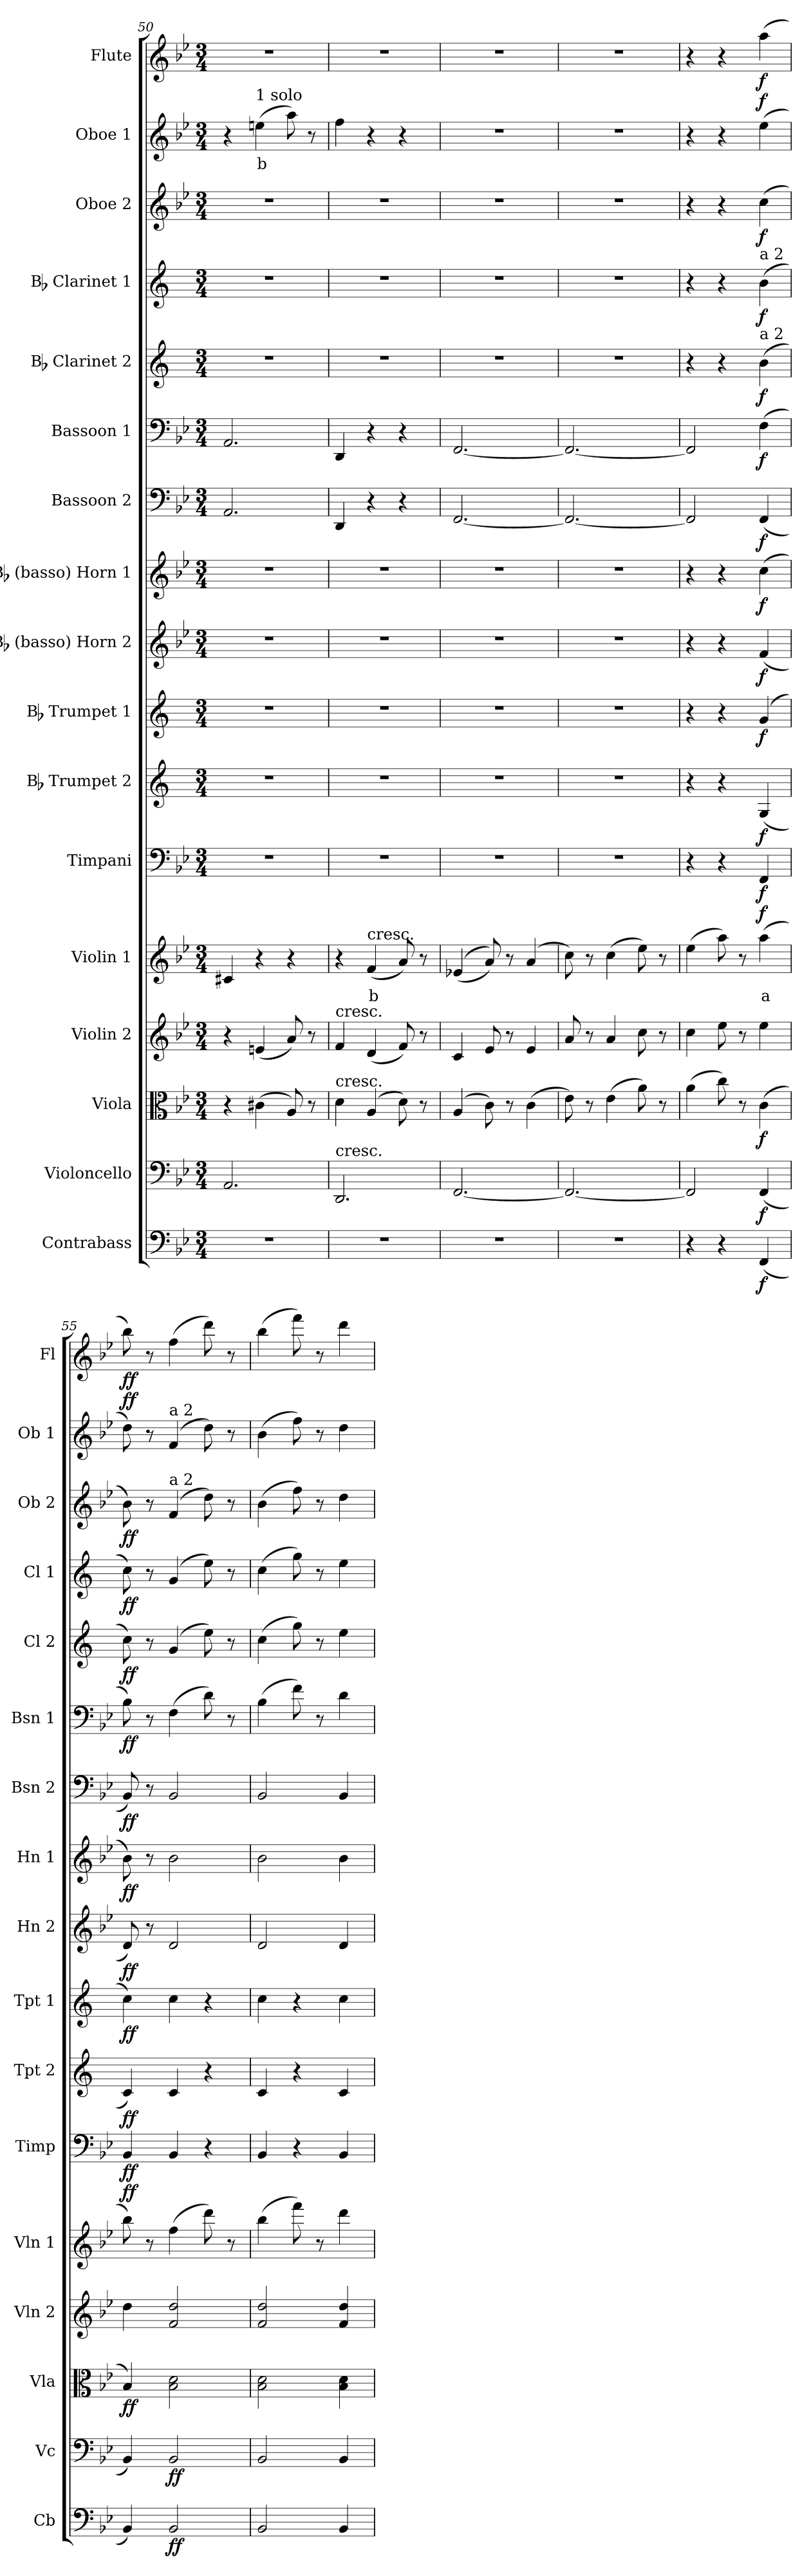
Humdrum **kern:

**kern	**dynam	**kern	**dynam	**kern	**dynam	**kern	**kern	**text	**dynam	**kern	**dynam	**kern	**dynam	**kern	**dynam	**kern	**dynam	**kern	**dynam	**kern	**dynam	**kern	**dynam	**kern	**dynam	**kern	**dynam	**kern	**dynam	**kern	**text	**dynam	**kern	**dynam
*part17	*part17	*part16	*part16	*part15	*part15	*part14	*part13	*part13	*part13	*part12	*part12	*part11	*part11	*part10	*part10	*part9	*part9	*part8	*part8	*part7	*part7	*part6	*part6	*part5	*part5	*part4	*part4	*part3	*part3	*part2	*part2	*part2	*part1	*part1
*staff17	*staff17	*staff16	*staff16	*staff15	*staff15	*staff14	*staff13	*staff13	*staff13	*staff12	*staff12	*staff11	*staff11	*staff10	*staff10	*staff9	*staff9	*staff8	*staff8	*staff7	*staff7	*staff6	*staff6	*staff5	*staff5	*staff4	*staff4	*staff3	*staff3	*staff2	*staff2	*staff2	*staff1	*staff1
*I"Contrabass	*	*I"Violoncello	*	*I"Viola	*	*I"Violin 2	*I"Violin 1	*	*	*I"Timpani	*	*I"Bb Trumpet 2	*	*I"Bb Trumpet 1	*	*I"Bb (basso) Horn 2	*	*I"Bb (basso) Horn 1	*	*I"Bassoon 2	*	*I"Bassoon 1	*	*I"Bb Clarinet 2	*	*I"Bb Clarinet 1	*	*I"Oboe 2	*	*I"Oboe 1	*	*	*I"Flute	*
*I'Cb	*	*I'Vc	*	*I'Vla	*	*I'Vln 2	*I'Vln 1	*	*	*I'Timp	*	*I'Tpt 2	*	*I'Tpt 1	*	*I'Hn 2	*	*I'Hn 1	*	*I'Bsn 2	*	*I'Bsn 1	*	*I'Cl 2	*	*I'Cl 1	*	*I'Ob 2	*	*I'Ob 1	*	*	*I'Fl	*
*clefF4	*	*clefF4	*	*clefC3	*	*clefG2	*clefG2	*	*	*clefF4	*	*clefG2	*	*clefG2	*	*clefG2	*	*clefG2	*	*clefF4	*	*clefF4	*	*clefG2	*	*clefG2	*	*clefG2	*	*clefG2	*	*	*clefG2	*
*ITrd7c12	*	*	*	*	*	*	*	*	*	*	*	*ITrd1c2	*	*ITrd1c2	*	*ITrd8c14	*	*ITrd8c14	*	*	*	*	*	*ITrd1c2	*	*ITrd1c2	*	*	*	*	*	*	*	*
*k[b-e-]	*	*k[b-e-]	*	*k[b-e-]	*	*k[b-e-]	*k[b-e-]	*	*	*k[b-e-]	*	*k[b-e-]	*	*k[b-e-]	*	*k[b-e-]	*	*k[b-e-]	*	*k[b-e-]	*	*k[b-e-]	*	*k[b-e-]	*	*k[b-e-]	*	*k[b-e-]	*	*k[b-e-]	*	*	*k[b-e-]	*
*M3/4	*	*M3/4	*	*M3/4	*	*M3/4	*M3/4	*	*	*M3/4	*	*M3/4	*	*M3/4	*	*M3/4	*	*M3/4	*	*M3/4	*	*M3/4	*	*M3/4	*	*M3/4	*	*M3/4	*	*M3/4	*	*	*M3/4	*
=50	=50	=50	=50	=50	=50	=50	=50	=50	=50	=50	=50	=50	=50	=50	=50	=50	=50	=50	=50	=50	=50	=50	=50	=50	=50	=50	=50	=50	=50	=50	=50	=50	=50	=50
2.r	.	2.AA/	.	4r	.	4r	4c#X/	.	.	2.r	.	2.r	.	2.r	.	2.r	.	2.r	.	2.AA/	.	2.AA/	.	2.r	.	2.r	.	2.r	.	4r	.	.	2.r	.
!	!	!	!	!	!	!	!	!	!	!	!	!	!	!	!	!	!	!	!	!	!	!	!	!	!	!	!	!	!	!LO:TX:a:t=1 solo	!	!	!	!
!	!	!	!	!	!	!	!	!	!	!	!	!	!	!	!	!	!	!	!	!	!	!	!	!	!	!	!	!	!	!	!LO:LY:b:color=#FF0000	!	!	!
.	.	.	.	(4c#X\	.	(4en/	4r	.	.	.	.	.	.	.	.	.	.	.	.	.	.	.	.	.	.	.	.	.	.	(4een\	b	.	.	.
.	.	.	.	8A/)	.	8a/)	4r	.	.	.	.	.	.	.	.	.	.	.	.	.	.	.	.	.	.	.	.	.	.	8aa\)	.	.	.	.
.	.	.	.	8r	.	8r	.	.	.	.	.	.	.	.	.	.	.	.	.	.	.	.	.	.	.	.	.	.	.	8r	.	.	.	.
!!LO:PB:g=z
=51	=51	=51	=51	=51	=51	=51	=51	=51	=51	=51	=51	=51	=51	=51	=51	=51	=51	=51	=51	=51	=51	=51	=51	=51	=51	=51	=51	=51	=51	=51	=51	=51	=51	=51
!	!	!	!	!	!	!LO:TX:a:t=cresc.	!	!	!	!	!	!	!	!	!	!	!	!	!	!	!	!	!	!	!	!	!	!	!	!	!	!	!	!
!	!	!	!	!LO:TX:a:t=cresc.	!	!	!	!	!	!	!	!	!	!	!	!	!	!	!	!	!	!	!	!	!	!	!	!	!	!	!	!	!	!
!	!	!LO:TX:a:t=cresc.	!	!	!	!	!	!	!	!	!	!	!	!	!	!	!	!	!	!	!	!	!	!	!	!	!	!	!	!	!	!	!	!
2.r	.	2.DD/	.	4d\	.	4f/	4r	.	.	2.r	.	2.r	.	2.r	.	2.r	.	2.r	.	4DD/	.	4DD/	.	2.r	.	2.r	.	2.r	.	4ff\	.	.	2.r	.
!	!	!	!	!	!	!	!LO:TX:a:t=cresc.	!	!	!	!	!	!	!	!	!	!	!	!	!	!	!	!	!	!	!	!	!	!	!	!	!	!	!
!	!	!	!	!	!	!	!	!LO:LY:b:color=#FF0000	!	!	!	!	!	!	!	!	!	!	!	!	!	!	!	!	!	!	!	!	!	!	!	!	!	!
.	.	.	.	(4A/	.	(4d/	(4f/	b	.	.	.	.	.	.	.	.	.	.	.	4r	.	4r	.	.	.	.	.	.	.	4r	.	.	.	.
.	.	.	.	8d\)	.	8f/)	8a/)	.	.	.	.	.	.	.	.	.	.	.	.	4r	.	4r	.	.	.	.	.	.	.	4r	.	.	.	.
.	.	.	.	8r	.	8r	8r	.	.	.	.	.	.	.	.	.	.	.	.	.	.	.	.	.	.	.	.	.	.	.	.	.	.	.
=52	=52	=52	=52	=52	=52	=52	=52	=52	=52	=52	=52	=52	=52	=52	=52	=52	=52	=52	=52	=52	=52	=52	=52	=52	=52	=52	=52	=52	=52	=52	=52	=52	=52	=52
2.r	.	[2.FF/	.	(4A/	.	4c/	((4e-X/	.	.	2.r	.	2.r	.	2.r	.	2.r	.	2.r	.	[2.FF/	.	[2.FF/	.	2.r	.	2.r	.	2.r	.	2.r	.	.	2.r	.
.	.	.	.	8c\)	.	8e-/	8a/))	.	.	.	.	.	.	.	.	.	.	.	.	.	.	.	.	.	.	.	.	.	.	.	.	.	.	.
.	.	.	.	8r	.	8r	8r	.	.	.	.	.	.	.	.	.	.	.	.	.	.	.	.	.	.	.	.	.	.	.	.	.	.	.
.	.	.	.	(4c\	.	4e-/	(4a/	.	.	.	.	.	.	.	.	.	.	.	.	.	.	.	.	.	.	.	.	.	.	.	.	.	.	.
=53	=53	=53	=53	=53	=53	=53	=53	=53	=53	=53	=53	=53	=53	=53	=53	=53	=53	=53	=53	=53	=53	=53	=53	=53	=53	=53	=53	=53	=53	=53	=53	=53	=53	=53
2.r	.	2.FF/_	.	8e-\)	.	8a/	8cc\)	.	.	2.r	.	2.r	.	2.r	.	2.r	.	2.r	.	2.FF/_	.	2.FF/_	.	2.r	.	2.r	.	2.r	.	2.r	.	.	2.r	.
.	.	.	.	8r	.	8r	8r	.	.	.	.	.	.	.	.	.	.	.	.	.	.	.	.	.	.	.	.	.	.	.	.	.	.	.
.	.	.	.	(4e-\	.	4a/	(4cc\	.	.	.	.	.	.	.	.	.	.	.	.	.	.	.	.	.	.	.	.	.	.	.	.	.	.	.
.	.	.	.	8a\)	.	8cc\	8ee-\)	.	.	.	.	.	.	.	.	.	.	.	.	.	.	.	.	.	.	.	.	.	.	.	.	.	.	.
.	.	.	.	8r	.	8r	8r	.	.	.	.	.	.	.	.	.	.	.	.	.	.	.	.	.	.	.	.	.	.	.	.	.	.	.
=54	=54	=54	=54	=54	=54	=54	=54	=54	=54	=54	=54	=54	=54	=54	=54	=54	=54	=54	=54	=54	=54	=54	=54	=54	=54	=54	=54	=54	=54	=54	=54	=54	=54	=54
4r	.	2FF/]	.	(4a\	.	4cc\	(4ee-\	.	.	4r	.	4r	.	4r	.	4r	.	4r	.	2FF/]	.	2FF/]	.	4r	.	4r	.	4r	.	4r	.	.	4r	.
4r	.	.	.	8cc\)	.	8ee-\	8aa\)	.	.	4r	.	4r	.	4r	.	4r	.	4r	.	.	.	.	.	4r	.	4r	.	4r	.	4r	.	.	4r	.
.	.	.	.	8r	.	8r	8r	.	.	.	.	.	.	.	.	.	.	.	.	.	.	.	.	.	.	.	.	.	.	.	.	.	.	.
!	!	!	!	!	!	!	!	!	!	!	!	!	!	!	!	!	!	!	!	!	!	!	!	!	!	!LO:TX:a:t=a 2	!	!	!	!	!	!	!	!
!	!	!	!	!	!	!	!	!	!	!	!	!	!	!	!	!	!	!	!	!	!	!	!	!LO:TX:a:t=a 2	!	!	!	!	!	!	!	!	!	!
!	!LO:DY:b	!	!LO:DY:b	!	!LO:DY:b	!	!	!LO:LY:b:color=#FF0000	!LO:DY:b	!	!LO:DY:b	!	!LO:DY:b	!	!LO:DY:b	!	!LO:DY:b	!	!LO:DY:b	!	!LO:DY:b	!	!LO:DY:b	!	!LO:DY:b	!	!LO:DY:b	!	!LO:DY:b	!	!	!LO:DY:b	!	!LO:DY:b
(4FFF/	f	(4FF/	f	(4c\	f	4ee-\	(4aa\	a	f	4FF/	f	(4F/	f	(4f/	f	(>4F/	f	(>4c\	f	(4FF/	f	(4F\	f	(4a\	f	(4a\	f	(4cc\	f	(4ee-\	.	f	(4aa\	f
=55	=55	=55	=55	=55	=55	=55	=55	=55	=55	=55	=55	=55	=55	=55	=55	=55	=55	=55	=55	=55	=55	=55	=55	=55	=55	=55	=55	=55	=55	=55	=55	=55	=55	=55
!	!	!	!	!	!LO:DY:b	!	!	!	!LO:DY:b	!	!LO:DY:b	!	!LO:DY:b	!	!LO:DY:b	!	!LO:DY:b	!	!LO:DY:b	!	!LO:DY:b	!	!LO:DY:b	!	!LO:DY:b	!	!LO:DY:b	!	!LO:DY:b	!	!	!LO:DY:b	!	!LO:DY:b
4BBB-/)	.	4BB-/)	.	4B-/)	ff	4dd\	8bb-\)	.	ff	4BB-/	ff	4B-/)	ff	4b-\)	ff	8D/)	ff	8B-\)	ff	8BB-/)	ff	8B-\)	ff	8b-\)	ff	8b-\)	ff	8b-\)	ff	8dd\)	.	ff	8bb-\)	ff
.	.	.	.	.	.	.	8r	.	.	.	.	.	.	.	.	8r	.	8r	.	8r	.	8r	.	8r	.	8r	.	8r	.	8r	.	.	8r	.
!	!	!	!	!	!	!	!	!	!	!	!	!	!	!	!	!	!	!	!	!	!	!	!	!	!	!	!	!	!	!LO:TX:a:t=a 2	!	!	!	!
!	!	!	!	!	!	!	!	!	!	!	!	!	!	!	!	!	!	!	!	!	!	!	!	!	!	!	!	!LO:TX:a:t=a 2	!	!	!	!	!	!
!	!LO:DY:b	!	!LO:DY:b	!	!	!	!	!	!	!	!	!	!	!	!	!	!	!	!	!	!	!	!	!	!	!	!	!	!	!	!	!	!	!
2BBB-/	ff	2BB-/	ff	2B-\ 2d\	.	2f/ 2dd/	(4ff\	.	.	4BB-/	.	4B-/	.	4b-\	.	2D/	.	2B-\	.	2BB-/	.	(4F\	.	(4f/	.	(4f/	.	(4f/	.	(4f/	.	.	(4ff\	.
.	.	.	.	.	.	.	8ddd\)	.	.	4r	.	4r	.	4r	.	.	.	.	.	.	.	8d\)	.	8dd\)	.	8dd\)	.	8dd\)	.	8dd\)	.	.	8ddd\)	.
.	.	.	.	.	.	.	8r	.	.	.	.	.	.	.	.	.	.	.	.	.	.	8r	.	8r	.	8r	.	8r	.	8r	.	.	8r	.
=56	=56	=56	=56	=56	=56	=56	=56	=56	=56	=56	=56	=56	=56	=56	=56	=56	=56	=56	=56	=56	=56	=56	=56	=56	=56	=56	=56	=56	=56	=56	=56	=56	=56	=56
2BBB-/	.	2BB-/	.	2B-\ 2d\	.	2f/ 2dd/	(4bb-\	.	.	4BB-/	.	4B-/	.	4b-\	.	2D/	.	2B-\	.	2BB-/	.	(4B-\	.	(4b-\	.	(4b-\	.	(4b-\	.	(4b-\	.	.	(4bb-\	.
.	.	.	.	.	.	.	8fff\)	.	.	4r	.	4r	.	4r	.	.	.	.	.	.	.	8f\)	.	8ff\)	.	8ff\)	.	8ff\)	.	8ff\)	.	.	8fff\)	.
.	.	.	.	.	.	.	8r	.	.	.	.	.	.	.	.	.	.	.	.	.	.	8r	.	8r	.	8r	.	8r	.	8r	.	.	8r	.
4BBB-/	.	4BB-/	.	4B-\ 4d\	.	4f/ 4dd/	4ddd\	.	.	4BB-/	.	4B-/	.	4b-\	.	4D/	.	4B-\	.	4BB-/	.	4d\	.	4dd\	.	4dd\	.	4dd\	.	4dd\	.	.	4ddd\	.
=	=	=	=	=	=	=	=	=	=	=	=	=	=	=	=	=	=	=	=	=	=	=	=	=	=	=	=	=	=	=	=	=	=	=
*-	*-	*-	*-	*-	*-	*-	*-	*-	*-	*-	*-	*-	*-	*-	*-	*-	*-	*-	*-	*-	*-	*-	*-	*-	*-	*-	*-	*-	*-	*-	*-	*-	*-	*-
